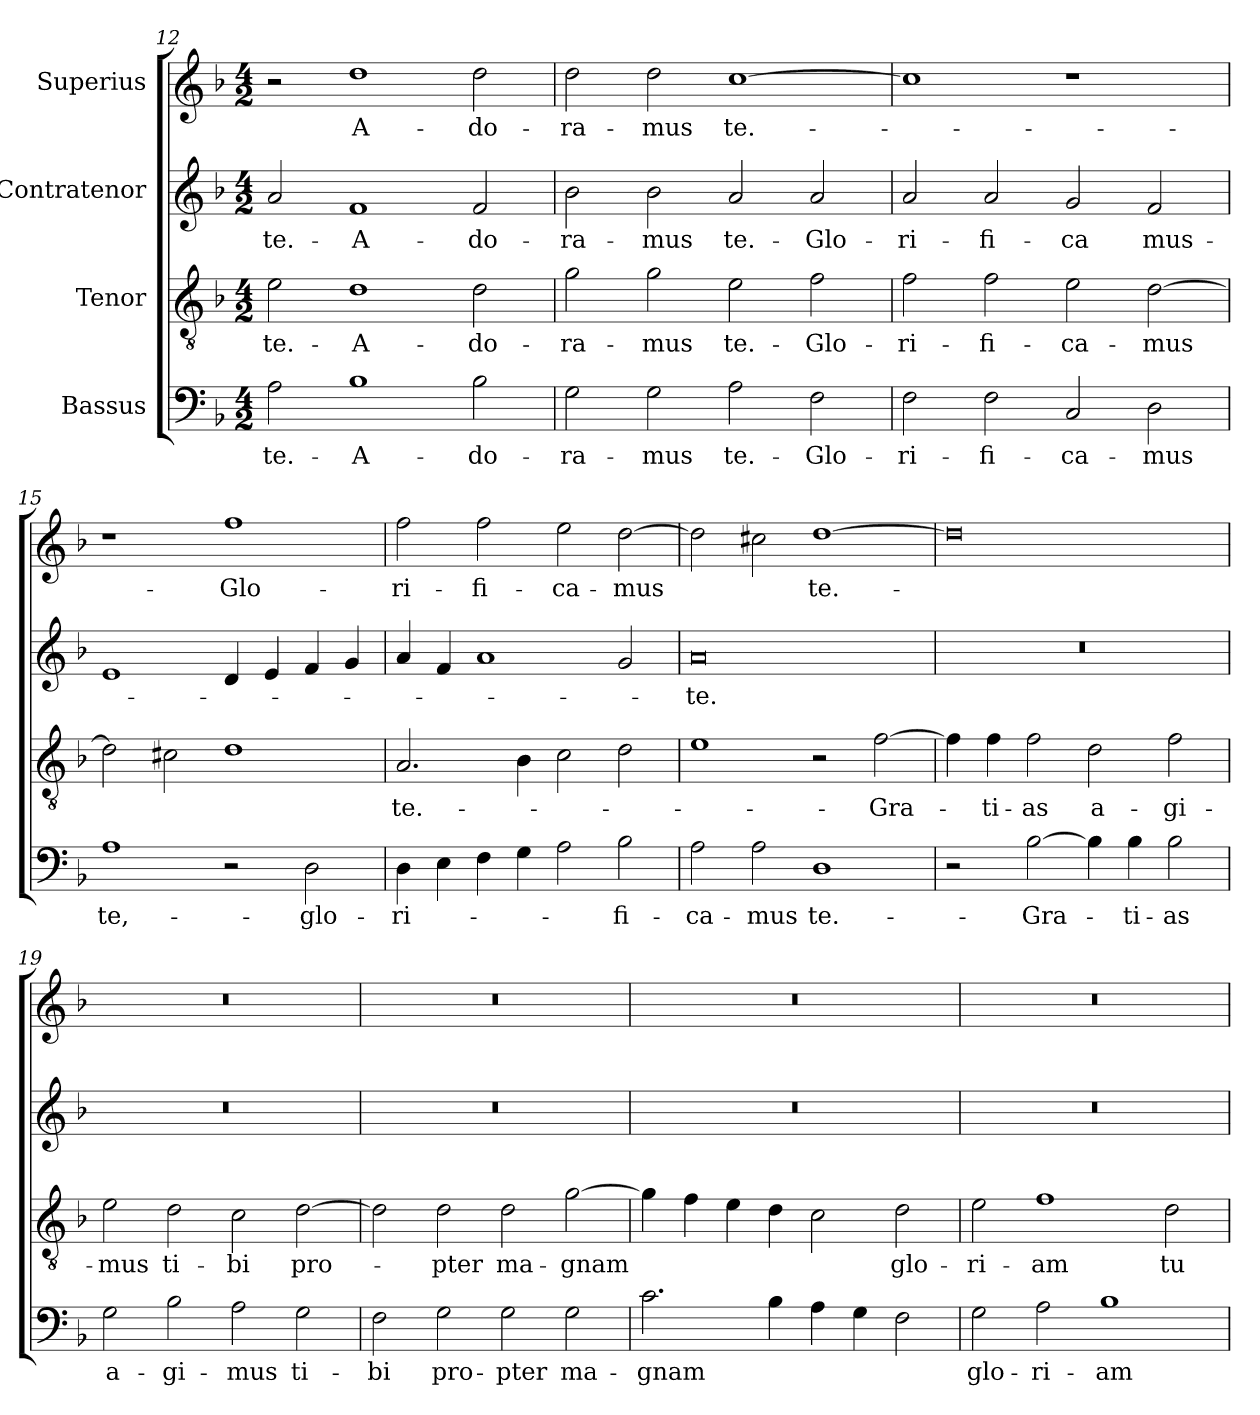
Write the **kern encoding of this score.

**kern	**text	**kern	**text	**kern	**text	**kern	**text
*part4	*part4	*part3	*part3	*part2	*part2	*part1	*part1
*staff4	*staff4	*staff3	*staff3	*staff2	*staff2	*staff1	*staff1
*I"Bassus	*	*I"Tenor	*	*I"Contratenor	*	*I"Superius	*
*clefF4	*	*clefGv2	*	*clefG2	*	*clefG2	*
*k[b-]	*	*k[b-]	*	*k[b-]	*	*k[b-]	*
*M4/2	*	*M4/2	*	*M4/2	*	*M4/2	*
=12	=12	=12	=12	=12	=12	=12	=12
2A\	te.-	2e\	te.-	2a/	te.-	2r	.
1B-\	A-	1d\	A-	1f/	A-	1dd\	A-
2B-\	-do-	2d\	-do-	2f/	-do-	2dd\	-do-
=13	=13	=13	=13	=13	=13	=13	=13
2G\	-ra-	2g\	-ra-	2b-\	-ra-	2dd\	-ra-
2G\	-mus	2g\	-mus	2b-\	-mus	2dd\	-mus
2A\	te.-	2e\	te.-	2a/	te.-	[1cc\	te.-
2F\	Glo-	2f\	Glo-	2a/	Glo-	.	.
=14	=14	=14	=14	=14	=14	=14	=14
2F\	-ri-	2f\	-ri-	2a/	-ri-	1cc\]	.
2F\	-fi-	2f\	-fi-	2a/	-fi-	.	.
2C/	-ca-	2e\	-ca-	2g/	-ca	1r	.
2D\	-mus	[2d\	-mus	2f/	mus-	.	.
=15	=15	=15	=15	=15	=15	=15	=15
1A\	te,-	2d\]	.	1e/	.	1r	.
.	.	2c#X\	.	.	.	.	.
2r	.	1d\	.	4d/	.	1ff\	Glo-
.	.	.	.	4e/	.	.	.
2D\	glo-	.	.	4f/	.	.	.
.	.	.	.	4g/	.	.	.
=16	=16	=16	=16	=16	=16	=16	=16
4D\	-ri-	2.A/	te.-	4a/	.	2ff\	-ri-
4E\	.	.	.	4f/	.	.	.
4F\	.	.	.	1a/	.	2ff\	-fi-
4G\	.	4B-\	.	.	.	.	.
2A\	.	2c\	.	.	.	2ee\	-ca-
2B-\	-fi-	2d\	.	2g/	.	[2dd\	-mus
=17	=17	=17	=17	=17	=17	=17	=17
2A\	-ca-	1e\	.	0a/	te.-	2dd\]	.
2A\	-mus	.	.	.	.	2cc#X\	.
1D\	te.-	2r	.	.	.	[1dd\	te.-
.	.	[2f\	Gra-	.	.	.	.
=18	=18	=18	=18	=18	=18	=18	=18
2r	.	4f\]	.	0r	.	0dd\]	.
.	.	4f\	-ti-	.	.	.	.
[2B-\	Gra-	2f\	-as	.	.	.	.
4B-\]	.	2d\	a-	.	.	.	.
4B-\	-ti-	.	.	.	.	.	.
2B-\	-as	2f\	-gi-	.	.	.	.
=19	=19	=19	=19	=19	=19	=19	=19
2G\	a-	2e\	-mus	0r	.	0r	.
2B-\	-gi-	2d\	ti-	.	.	.	.
2A\	-mus	2c\	-bi	.	.	.	.
2G\	ti-	[2d\	pro-	.	.	.	.
=20	=20	=20	=20	=20	=20	=20	=20
2F\	-bi	2d\]	.	0r	.	0r	.
2G\	pro-	2d\	-pter	.	.	.	.
2G\	-pter	2d\	ma-	.	.	.	.
2G\	ma-	[2g\	-gnam	.	.	.	.
=21	=21	=21	=21	=21	=21	=21	=21
2.c\	-gnam	4g\]	.	0r	.	0r	.
.	.	4f\	.	.	.	.	.
.	.	4e\	.	.	.	.	.
4B-\	.	4d\	.	.	.	.	.
4A\	.	2c\	.	.	.	.	.
4G\	.	.	.	.	.	.	.
2F\	.	2d\	glo-	.	.	.	.
=22	=22	=22	=22	=22	=22	=22	=22
2G\	glo-	2e\	-ri-	0r	.	0r	.
2A\	-ri-	1f\	-am	.	.	.	.
1B-\	-am	.	.	.	.	.	.
.	.	2d\	tu-	.	.	.	.
=	=	=	=	=	=	=	=
*-	*-	*-	*-	*-	*-	*-	*-
